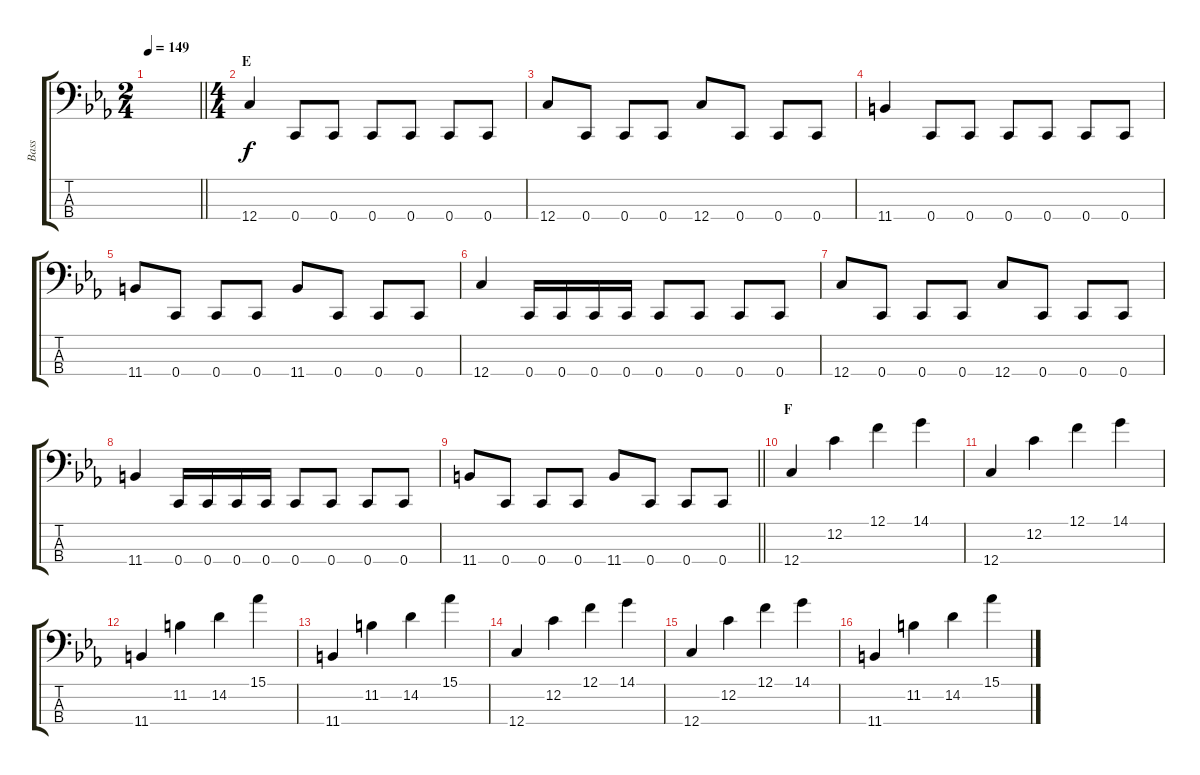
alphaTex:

\track ("Bass" "Bass") {instrument electricbasspick}
\staff {score tabs}
\tuning (F2 C2 G1 C1) {hide}
\ts (2 4)
\tempo 149
\clef f4
\barLineRight lightlight
\ks cminor
|
\ts (4 4)
\section ("" "E")
12.4.4 0.4.8 0.4.8 0.4.8 0.4.8 0.4.8 0.4.8 |
12.4.8 0.4.8 0.4.8 0.4.8 12.4.8 0.4.8 0.4.8 0.4.8 |
11.4.4 0.4.8 0.4.8 0.4.8 0.4.8 0.4.8 0.4.8 |
11.4.8 0.4.8 0.4.8 0.4.8 11.4.8 0.4.8 0.4.8 0.4.8 |
12.4.4 0.4.16 0.4.16 0.4.16 0.4.16 0.4.8 0.4.8 0.4.8 0.4.8 |
12.4.8 0.4.8 0.4.8 0.4.8 12.4.8 0.4.8 0.4.8 0.4.8 |
11.4.4 0.4.16 0.4.16 0.4.16 0.4.16 0.4.8 0.4.8 0.4.8 0.4.8 |
\barLineRight lightlight
11.4.8 0.4.8 0.4.8 0.4.8 11.4.8 0.4.8 0.4.8 0.4.8 |
\section ("" "F")
12.4.4 12.2.4 12.1.4 14.1.4 |
12.4.4 12.2.4 12.1.4 14.1.4 |
11.4.4 11.2.4 14.2.4 15.1.4 |
11.4.4 11.2.4 14.2.4 15.1.4 |
12.4.4 12.2.4 12.1.4 14.1.4 |
12.4.4 12.2.4 12.1.4 14.1.4 |
11.4.4 11.2.4 14.2.4 15.1.4
